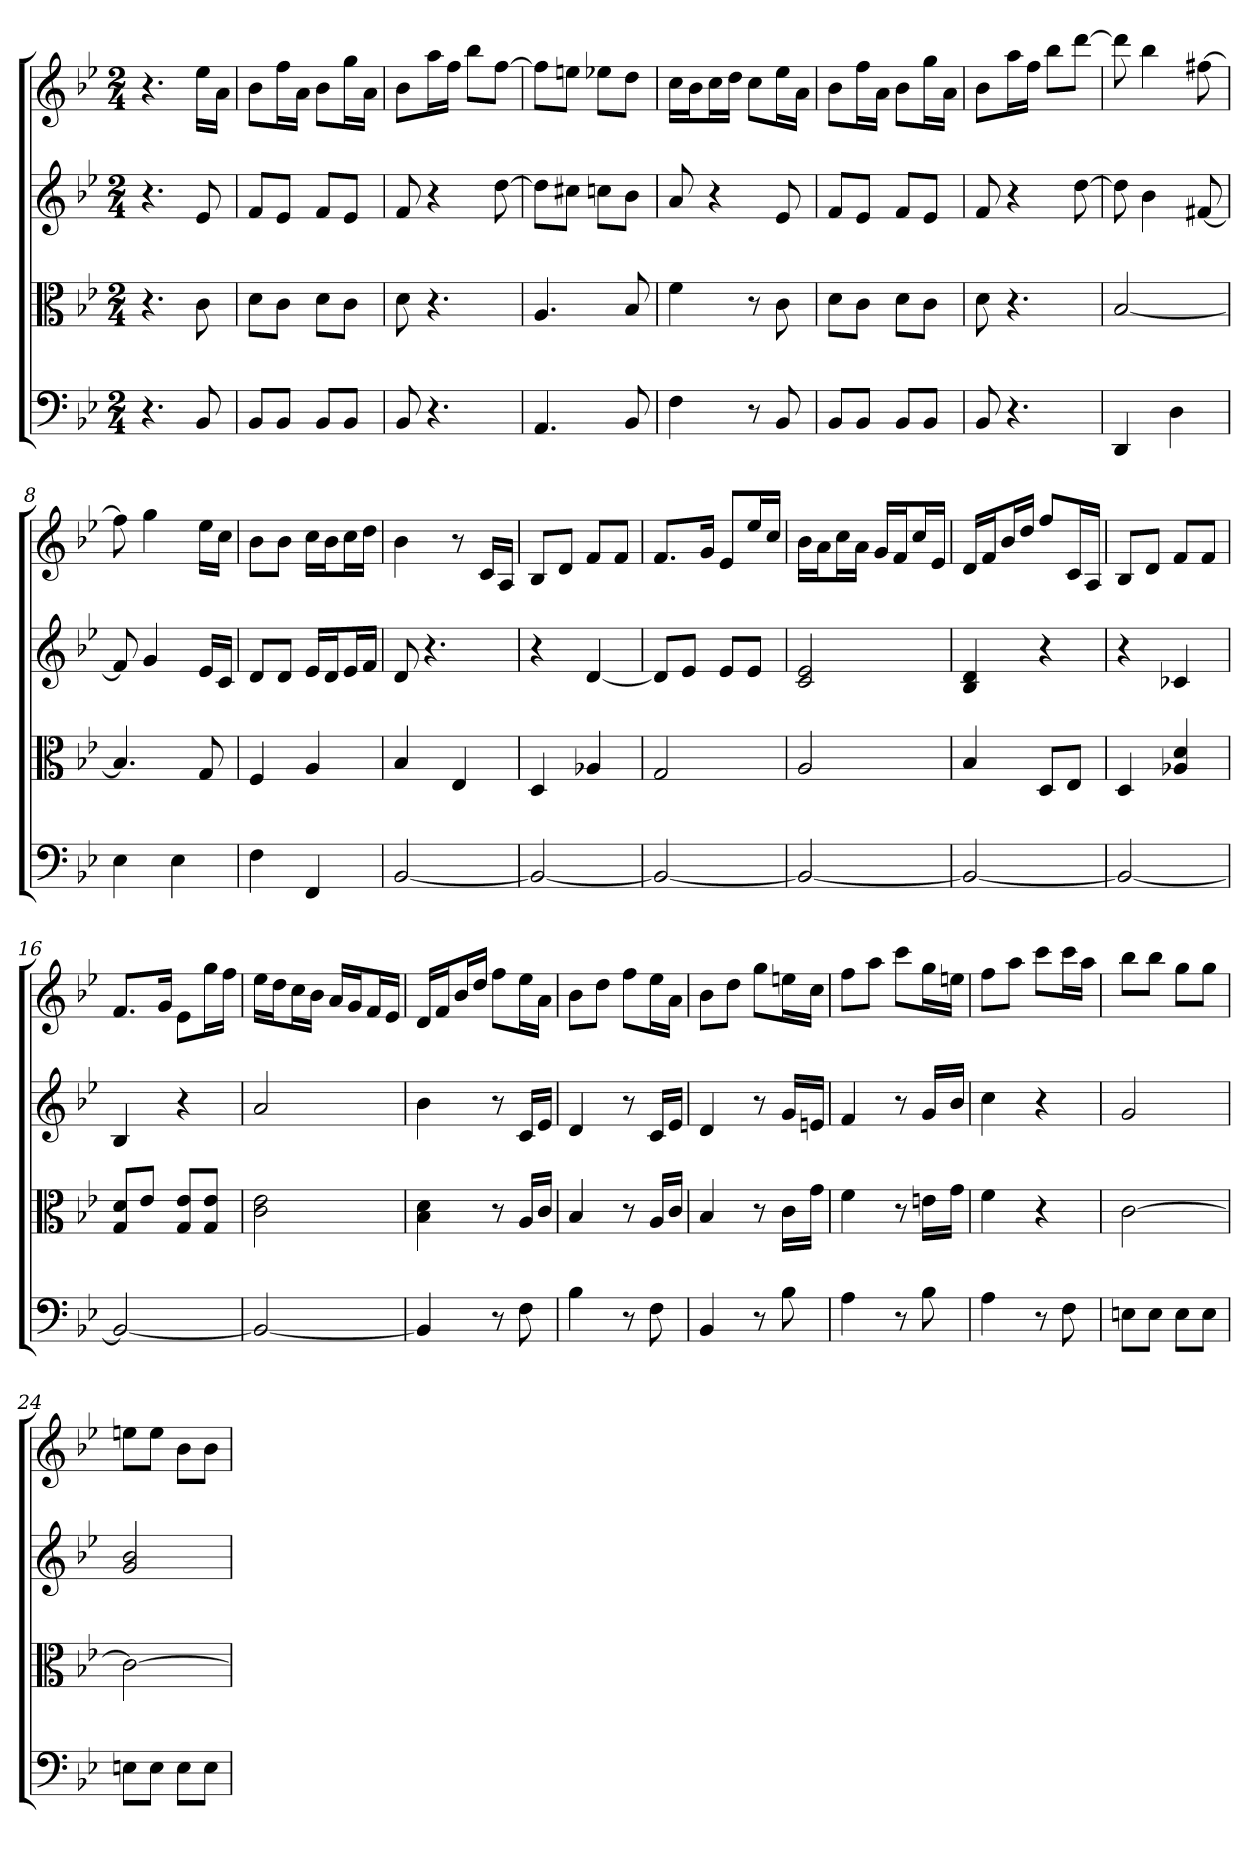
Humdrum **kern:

**kern	**kern	**kern	**kern
*part4	*part3	*part2	*part1
*staff4	*staff3	*staff2	*staff1
*clefF4	*clefC3	*	*
*k[b-e-]	*k[b-e-]	*k[b-e-]	*k[b-e-]
*B-:	*B-:	*B-:	*B-:
*M2/4	*M2/4	*M2/4	*M2/4
=	=	=	=
4.r	4.r	4.r	4.r
8BB-	8c	8e-	16ee-LL
.	.	.	16aJJ
=1	=1	=1	=1
8BB-/L	8d\L	8fL	8b-L
8BB-/J	8c\J	8e-J	16ffL
.	.	.	16aJJ
8BB-/L	8d\L	8fL	8b-L
8BB-/J	8c\J	8e-J	16ggL
.	.	.	16aJJ
=2	=2	=2	=2
8BB-	8d	8f	8b-L
4.r	4.r	4r	16aaL
.	.	.	16ffJJ
.	.	.	8bb-L
.	.	[8dd	[8ffJ
=3	=3	=3	=3
4.AA	4.A	8ddL]	8ffL]
.	.	8cc#XJ	8eenJ
.	.	8ccnL	8ee-XL
8BB-	8B-	8b-J	8ddJ
=4	=4	=4	=4
4F	4f	8a	16ccLL
.	.	.	16b-J
.	.	4r	16ccL
.	.	.	16ddJJ
8r	8r	.	8ccL
8BB-	8c	8e-	16ee-L
.	.	.	16aJJ
=5	=5	=5	=5
8BB-/L	8d\L	8fL	8b-L
8BB-/J	8c\J	8e-J	16ffL
.	.	.	16aJJ
8BB-/L	8d\L	8fL	8b-L
8BB-/J	8c\J	8e-J	16ggL
.	.	.	16aJJ
=6	=6	=6	=6
8BB-	8d	8f	8b-L
4.r	4.r	4r	16aaL
.	.	.	16ffJJ
.	.	.	8bb-L
.	.	[8dd	[8dddJ
=7	=7	=7	=7
4DD	[2B-	8dd]	8ddd]
.	.	4b-	4bb-
4D	.	.	.
.	.	[8f#X	[8ff#X
=8	=8	=8	=8
4E-	4.B-]	8f#]	8ff#]
.	.	4g	4gg
4E-	.	.	.
.	8G	16e-LL	16ee-LL
.	.	16cJJ	16ccJJ
=9	=9	=9	=9
4F	4F	8dL	8b-L
.	.	8dJ	8b-J
4FF	4A	16e-LL	16ccLL
.	.	16dJ	16b-J
.	.	16e-L	16ccL
.	.	16fJJ	16ddJJ
=10	=10	=10	=10
[2BB-	4B-	8d	4b-
.	.	4.r	.
.	4E-	.	8r
.	.	.	16cLL
.	.	.	16AJJ
=11	=11	=11	=11
2BB-_	4D	4r	8B-L
.	.	.	8dJ
.	4A-X	[4d	8fL
.	.	.	8fJ
=12	=12	=12	=12
2BB-_	2G	8dL]	8.fL
.	.	8e-J	.
.	.	.	16gJk
.	.	8e-L	8e-L
.	.	8e-J	16ee-L
.	.	.	16ccJJ
=13	=13	=13	=13
2BB-_	2A	2c 2e-	16b-LL
.	.	.	16aJ
.	.	.	16ccL
.	.	.	16aJJ
.	.	.	16gLL
.	.	.	16fJ
.	.	.	16ccL
.	.	.	16e-JJ
=14	=14	=14	=14
2BB-_	4B-	4B- 4d	16dLL
.	.	.	16fJ
.	.	.	16b-L
.	.	.	16ddJJ
.	8D/L	4r	8ffL
.	8E-/J	.	16cL
.	.	.	16AJJ
=15	=15	=15	=15
2BB-_	4D	4r	8B-L
.	.	.	8dJ
.	4A-X 4d	4c-X	8fL
.	.	.	8fJ
=16	=16	=16	=16
2BB-_	8G/ 8d/L	4B-	8.fL
.	8e-/J	.	.
.	.	.	16gJk
.	8G/ 8e-/L	4r	8e-L
.	8G/ 8e-/J	.	16ggL
.	.	.	16ffJJ
=17	=17	=17	=17
2BB-_	2c 2e-	2a	16ee-LL
.	.	.	16ddJ
.	.	.	16ccL
.	.	.	16b-JJ
.	.	.	16aLL
.	.	.	16gJ
.	.	.	16fL
.	.	.	16e-JJ
=18	=18	=18	=18
4BB-]	4B- 4d	4b-	16dLL
.	.	.	16fJ
.	.	.	16b-L
.	.	.	16ddJJ
8r	8r	8r	8ffL
8F	16A/LL	16cLL	16ee-L
.	16c/JJ	16e-JJ	16aJJ
=19	=19	=19	=19
4B-	4B-	4d	8b-L
.	.	.	8ddJ
8r	8r	8r	8ffL
8F	16A/LL	16cLL	16ee-L
.	16c/JJ	16e-JJ	16aJJ
=20	=20	=20	=20
4BB-	4B-	4d	8b-L
.	.	.	8ddJ
8r	8r	8r	8ggL
8B-	16c\LL	16gLL	16eenL
.	16g\JJ	16enJJ	16ccJJ
=21	=21	=21	=21
4A	4f	4f	8ffL
.	.	.	8aaJ
8r	8r	8r	8cccL
8B-	16en\LL	16gLL	16ggL
.	16g\JJ	16b-JJ	16eenJJ
=22	=22	=22	=22
4A	4f	4cc	8ffL
.	.	.	8aaJ
8r	4r	4r	8cccL
8F	.	.	16cccL
.	.	.	16aaJJ
=23	=23	=23	=23
8En\L	[2c	2g	8bb-L
8E\J	.	.	8bb-J
8E\L	.	.	8ggL
8E\J	.	.	8ggJ
=24	=24	=24	=24
8En\L	2c_	2g 2b-	8eenL
8E\J	.	.	8eeJ
8E\L	.	.	8b-L
8E\J	.	.	8b-J
=	=	=	=
*-	*-	*-	*-
